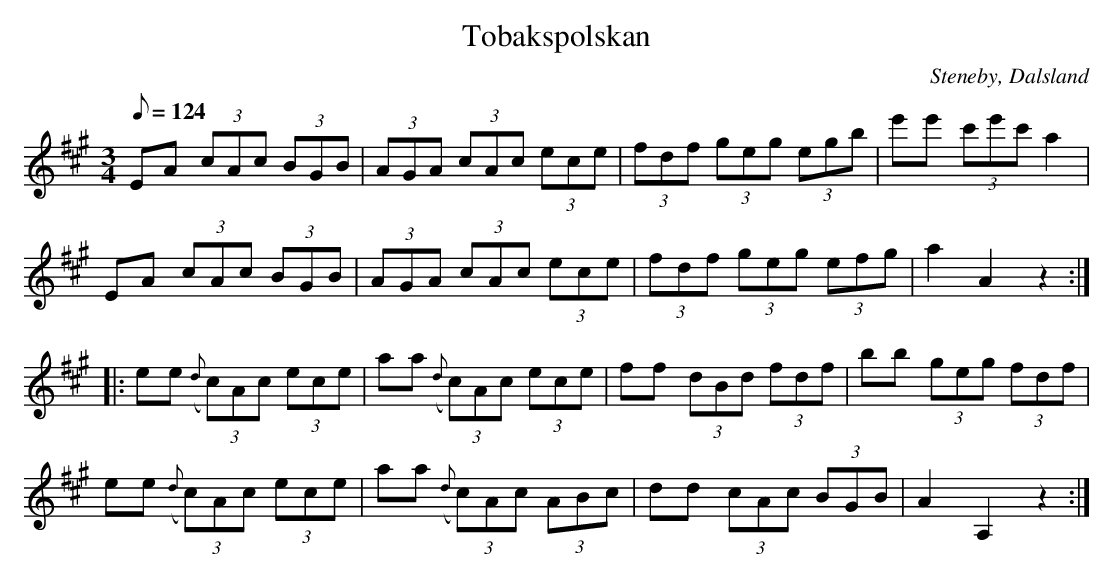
X:1
T:Tobakspolskan
O:Steneby, Dalsland
M:3/4
L:1/8
Q:124
K:A
EA (3cAc (3BGB | (3AGA (3cAc (3ece | (3fdf (3geg (3egb | e'e' (3c'e'c' a2 |
EA (3cAc (3BGB | (3AGA (3cAc (3ece | (3fdf (3geg (3efg | a2 A2 z2 :|
|: ee ({d}(3c)Ac (3ece | aa ({d}(3c)Ac (3ece | ff (3dBd (3fdf | bb (3geg (3fdf |
ee ({d}(3c)Ac (3ece | aa ({d}(3c)Ac (3ABc | dd (3cAc (3BGB | A2 A,2 z2 :|
